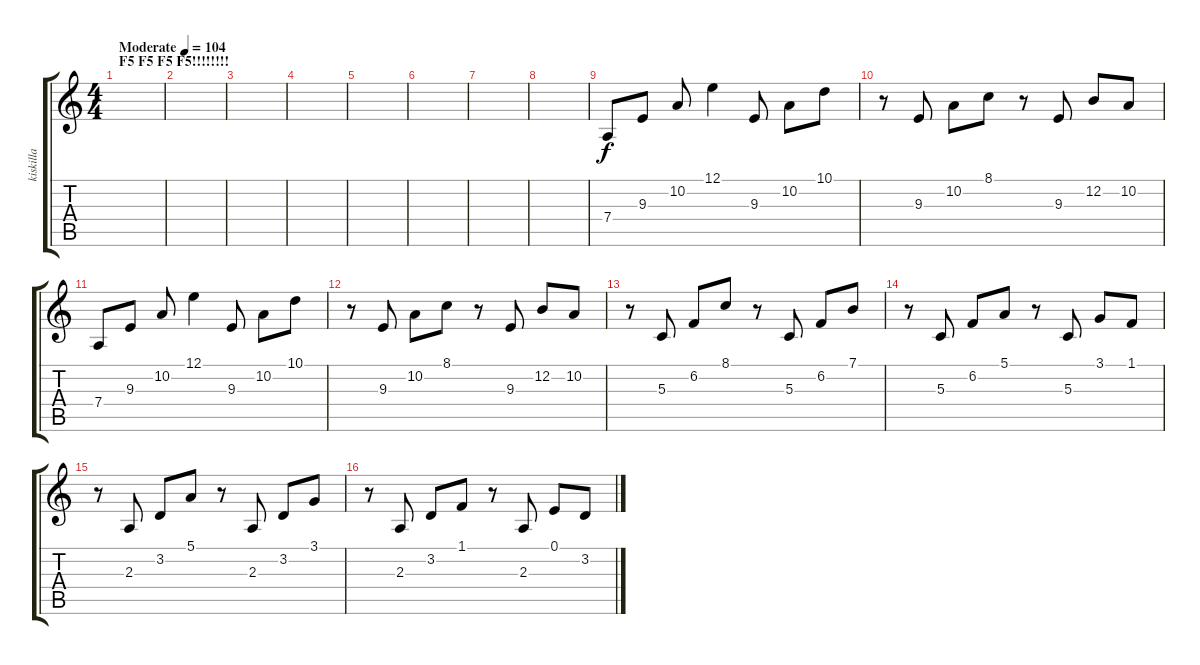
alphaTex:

\track ("kiskilla" "kiskilla") {instrument harpsichord}
\staff {score tabs}
\tuning (E4 B3 G3 D3 A2 E2) {hide}
\ts (4 4)
\section ("" "F5 F5 F5 F5!!!!!!!!")
\tempo (104 "Moderate")
\clef g2
\ks c
|
|
|
|
|
|
|
|
7.4.8{volume 16} 9.3.8 10.2.8 12.1.4 9.3.8 10.2.8 10.1.8 |
r.8 9.3.8 10.2.8 8.1.8 r.8 9.3.8 12.2.8 10.2.8 |
7.4.8{volume 16} 9.3.8 10.2.8 12.1.4 9.3.8 10.2.8 10.1.8 |
r.8 9.3.8 10.2.8 8.1.8 r.8 9.3.8 12.2.8 10.2.8 |
r.8 5.3.8 6.2.8 8.1.8 r.8 5.3.8 6.2.8 7.1.8 |
r.8 5.3.8 6.2.8 5.1.8 r.8 5.3.8 3.1.8 1.1.8 |
r.8 2.3.8 3.2.8 5.1.8 r.8 2.3.8 3.2.8 3.1.8 |
r.8 2.3.8 3.2.8 1.1.8 r.8 2.3.8 0.1.8 3.2.8
